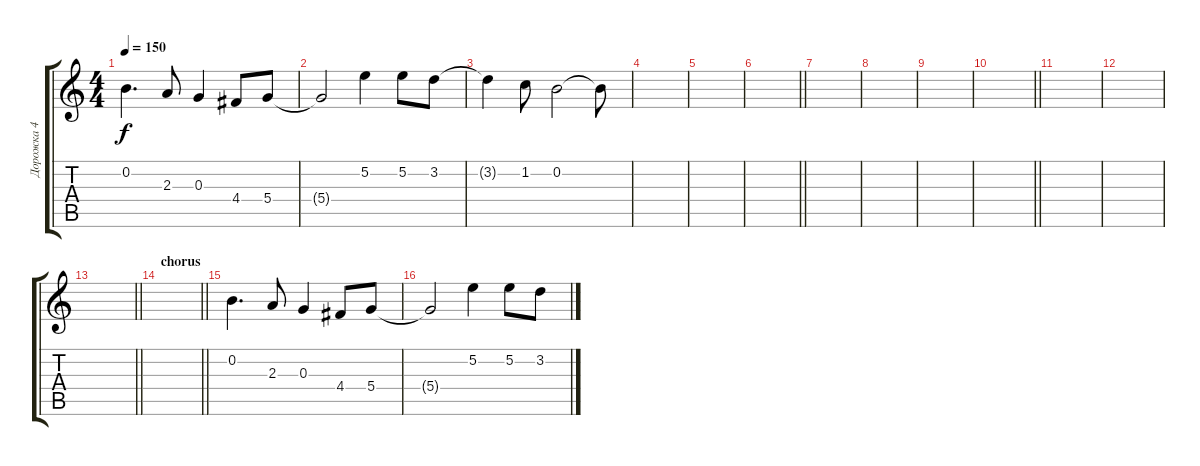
\track ("Дорожка 4" "Дорожка 4") {instrument electricguitarjazz}
\staff {score tabs}
\tuning (E4 B3 G3 D3 A2 E2) {hide}
\ts (4 4)
\tempo 150
\clef g2
\ks c
0.2.4{d dy f} 2.3.8 0.3.4 4.4.8 5.4.8 |
5.4{t}.2 5.2.4 5.2.8 3.2.8 |
3.2{t}.4 1.2.8 0.2.2 0.2{t}.8 |
|
|
\barLineRight lightlight
|
|
|
|
\barLineRight lightlight
|
|
|
\barLineRight lightlight
|
\section ("" "chorus")
\barLineRight lightlight
|
0.2.4{d} 2.3.8 0.3.4 4.4.8 5.4.8 |
5.4{t}.2 5.2.4 5.2.8 3.2.8
